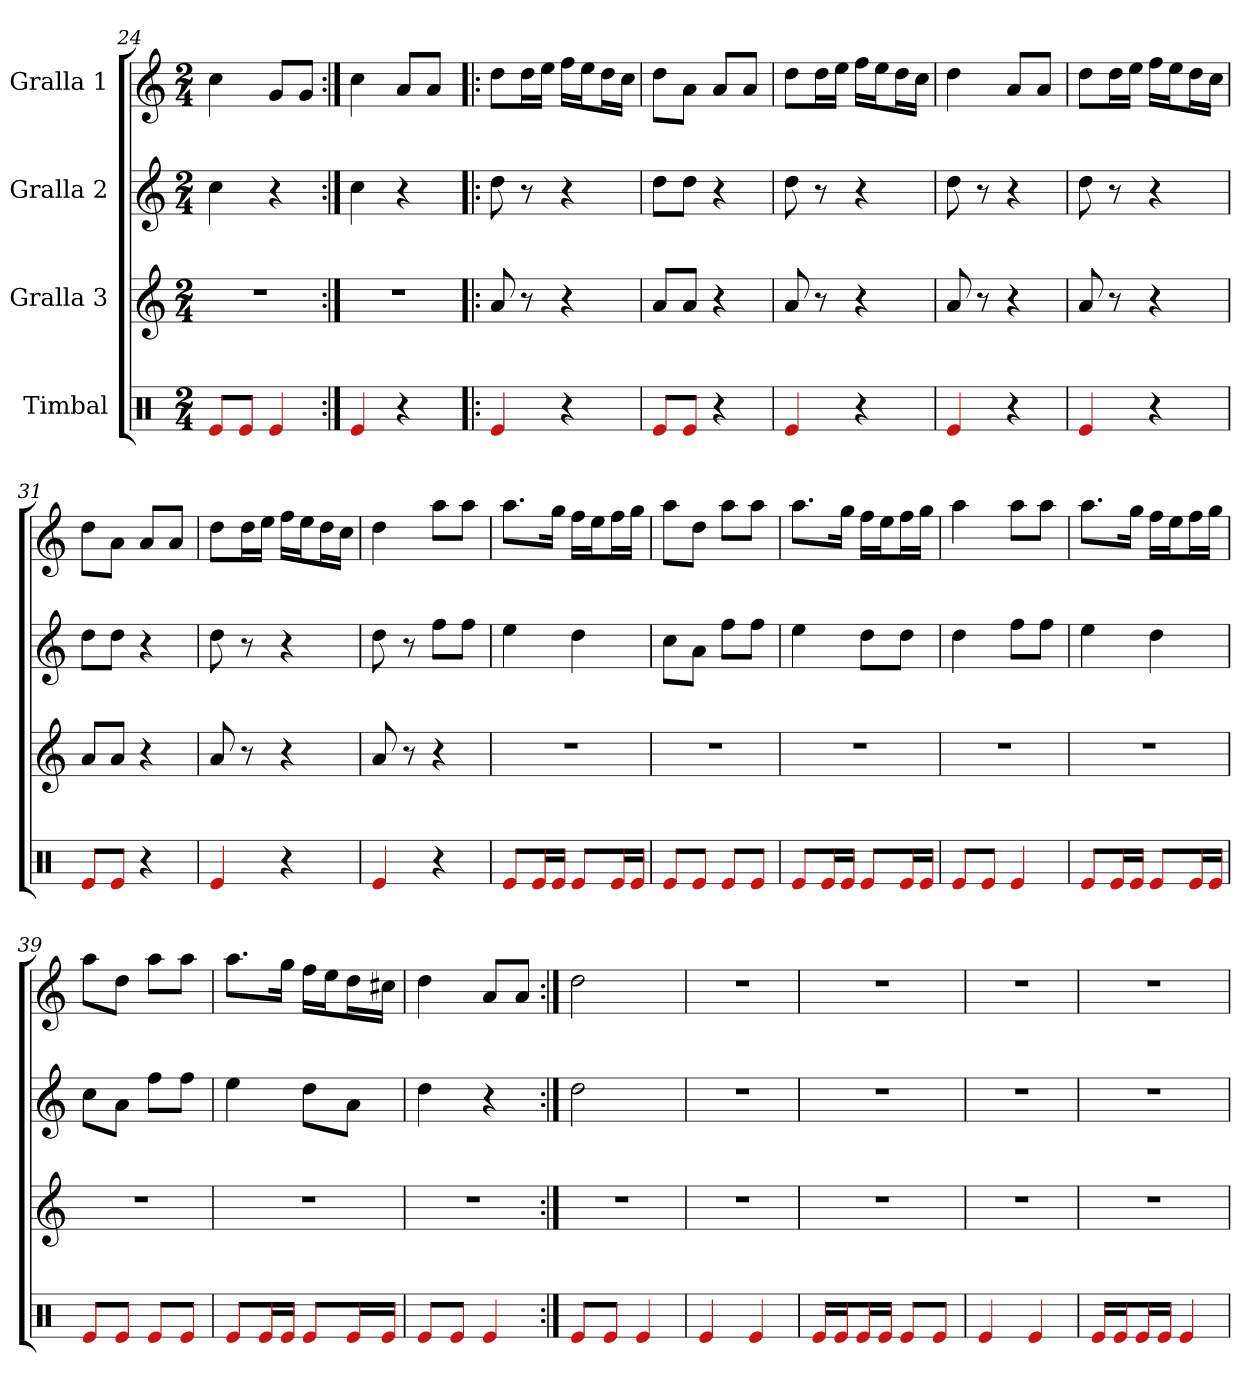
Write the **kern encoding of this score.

**kern	**kern	**kern	**kern
*part4	*part3	*part2	*part1
*staff4	*staff3	*staff2	*staff1
*I"Timbal	*I"Gralla 3	*I"Gralla 2	*I"Gralla 1
*clefX	*clefG2	*clefG2	*clefG2
*k[]	*k[]	*k[]	*k[]
*M2/4	*M2/4	*M2/4	*M2/4
=24	=24	=24	=24
8e/L	2r	4cc	4cc
8e/J	.	.	.
4e	.	4r	8g/L
.	.	.	8g/J
=25:|!	=25:|!	=25:|!	=25:|!
4e	2r	4cc	4cc
4r	.	4r	8a/L
.	.	.	8a/J
=26!|:	=26!|:	=26!|:	=26!|:
4e	8a	8dd	8dd\L
.	8r	8r	16dd\L
.	.	.	16ee\JJ
4r	4r	4r	16ff\LL
.	.	.	16ee\J
.	.	.	16dd\L
.	.	.	16cc\JJ
=27	=27	=27	=27
8e/L	8a/L	8dd\L	8dd\L
8e/J	8a/J	8dd\J	8a\J
4r	4r	4r	8a/L
.	.	.	8a/J
=28	=28	=28	=28
4e	8a	8dd	8dd\L
.	8r	8r	16dd\L
.	.	.	16ee\JJ
4r	4r	4r	16ff\LL
.	.	.	16ee\J
.	.	.	16dd\L
.	.	.	16cc\JJ
=29	=29	=29	=29
4e	8a	8dd	4dd
.	8r	8r	.
4r	4r	4r	8a/L
.	.	.	8a/J
=30	=30	=30	=30
4e	8a	8dd	8dd\L
.	8r	8r	16dd\L
.	.	.	16ee\JJ
4r	4r	4r	16ff\LL
.	.	.	16ee\J
.	.	.	16dd\L
.	.	.	16cc\JJ
=31	=31	=31	=31
8e/L	8a/L	8dd\L	8dd\L
8e/J	8a/J	8dd\J	8a\J
4r	4r	4r	8a/L
.	.	.	8a/J
=32	=32	=32	=32
4e	8a	8dd	8dd\L
.	8r	8r	16dd\L
.	.	.	16ee\JJ
4r	4r	4r	16ff\LL
.	.	.	16ee\J
.	.	.	16dd\L
.	.	.	16cc\JJ
=33	=33	=33	=33
4e	8a	8dd	4dd
.	8r	8r	.
4r	4r	8ff\L	8aa\L
.	.	8ff\J	8aa\J
=34	=34	=34	=34
8e/L	2r	4ee	8.aa\L
16e/L	.	.	.
16e/JJ	.	.	16gg\Jk
8e/L	.	4dd	16ff\LL
.	.	.	16ee\J
16e/L	.	.	16ff\L
16e/JJ	.	.	16gg\JJ
=35	=35	=35	=35
8e/L	2r	8cc\L	8aa\L
8e/J	.	8a\J	8dd\J
8e/L	.	8ff\L	8aa\L
8e/J	.	8ff\J	8aa\J
=36	=36	=36	=36
8e/L	2r	4ee	8.aa\L
16e/L	.	.	.
16e/JJ	.	.	16gg\Jk
8e/L	.	8dd\L	16ff\LL
.	.	.	16ee\J
16e/L	.	8dd\J	16ff\L
16e/JJ	.	.	16gg\JJ
=37	=37	=37	=37
8e/L	2r	4dd	4aa
8e/J	.	.	.
4e	.	8ff\L	8aa\L
.	.	8ff\J	8aa\J
=38	=38	=38	=38
8e/L	2r	4ee	8.aa\L
16e/L	.	.	.
16e/JJ	.	.	16gg\Jk
8e/L	.	4dd	16ff\LL
.	.	.	16ee\J
16e/L	.	.	16ff\L
16e/JJ	.	.	16gg\JJ
=39	=39	=39	=39
8e/L	2r	8cc\L	8aa\L
8e/J	.	8a\J	8dd\J
8e/L	.	8ff\L	8aa\L
8e/J	.	8ff\J	8aa\J
=40	=40	=40	=40
8e/L	2r	4ee	8.aa\L
16e/L	.	.	.
16e/JJ	.	.	16gg\Jk
8e/L	.	8dd\L	16ff\LL
.	.	.	16ee\J
16e/L	.	8a\J	16dd\L
16e/JJ	.	.	16cc#\JJ
=41	=41	=41	=41
8e/L	2r	4dd	4dd
8e/J	.	.	.
4e	.	4r	8a/L
.	.	.	8a/J
=42:|!	=42:|!	=42:|!	=42:|!
8e/L	2r	2dd	2dd
8e/J	.	.	.
4e	.	.	.
=43	=43	=43	=43
4e	2r	2r	2r
4e	.	.	.
=44	=44	=44	=44
16e/LL	2r	2r	2r
16e/J	.	.	.
16e/L	.	.	.
16e/JJ	.	.	.
8e/L	.	.	.
8e/J	.	.	.
=45	=45	=45	=45
4e	2r	2r	2r
4e	.	.	.
=46	=46	=46	=46
16e/LL	2r	2r	2r
16e/J	.	.	.
16e/L	.	.	.
16e/JJ	.	.	.
4e	.	.	.
=	=	=	=
*-	*-	*-	*-
